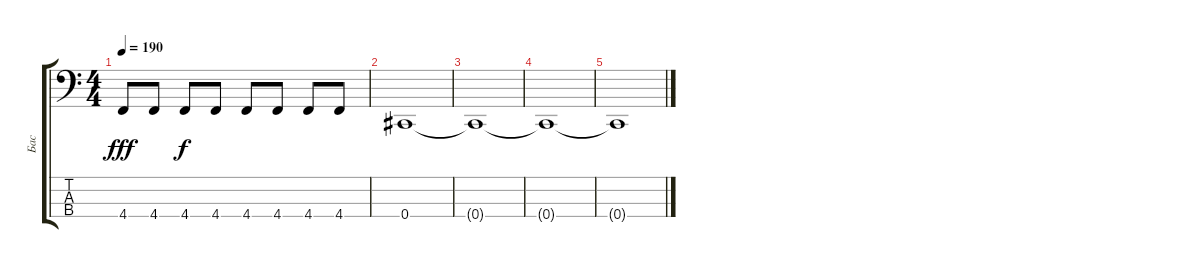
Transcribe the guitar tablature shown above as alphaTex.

\track ("Бас" "Бас") {instrument electricbassfinger}
\staff {score tabs}
\tuning (Gb2 Db2 Ab1 Db1) {hide}
\ts (4 4)
\tempo 190
\clef f4
\ks c
4.4.8{dy fff} 4.4.8 4.4.8{dy f} 4.4.8 4.4.8 4.4.8 4.4.8 4.4.8 |
0.4.1 |
0.4{t}.1 |
0.4{t}.1 |
0.4{t}.1
